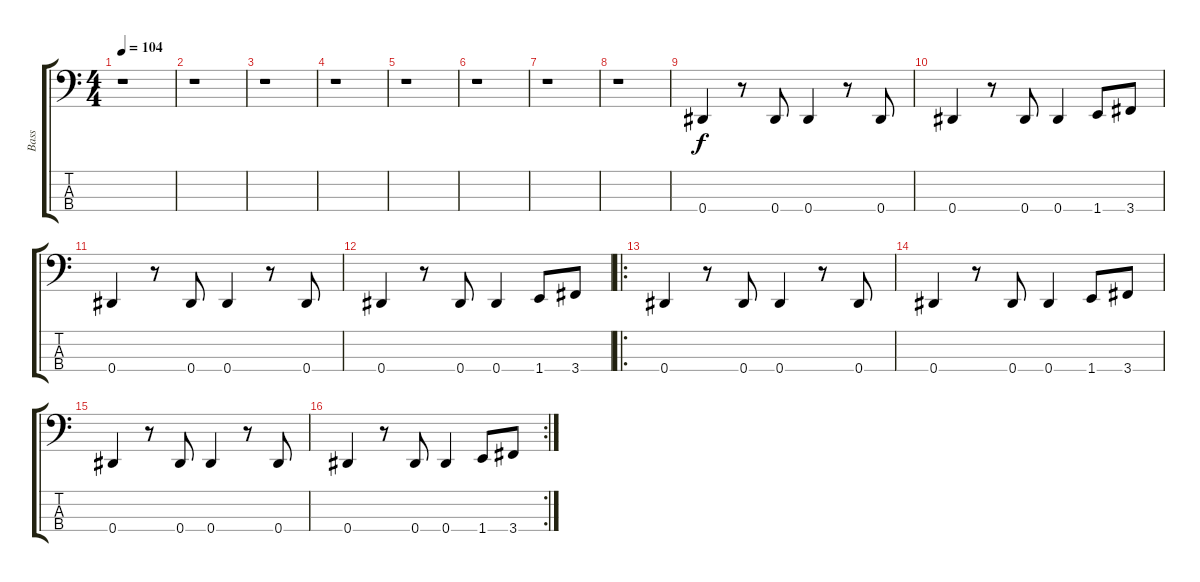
\track ("Bass" "Bass") {instrument electricbasspick}
\staff {score tabs}
\tuning (Gb2 Db2 Ab1 Eb1) {hide}
\ts (4 4)
\tempo 104
\clef f4
\ks c
r.1{dy f instrument electricbasspick} |
r.1 |
r.1 |
r.1 |
r.1 |
r.1 |
r.1 |
r.1 |
0.4.4 r.8 0.4.8 0.4.4 r.8 0.4.8 |
0.4.4 r.8 0.4.8 0.4.4 1.4.8 3.4.8 |
0.4.4 r.8 0.4.8 0.4.4 r.8 0.4.8 |
0.4.4 r.8 0.4.8 0.4.4 1.4.8 3.4.8 |
\ro
0.4.4 r.8 0.4.8 0.4.4 r.8 0.4.8 |
0.4.4 r.8 0.4.8 0.4.4 1.4.8 3.4.8 |
0.4.4 r.8 0.4.8 0.4.4 r.8 0.4.8 |
\rc 2
0.4.4 r.8 0.4.8 0.4.4 1.4.8 3.4.8
